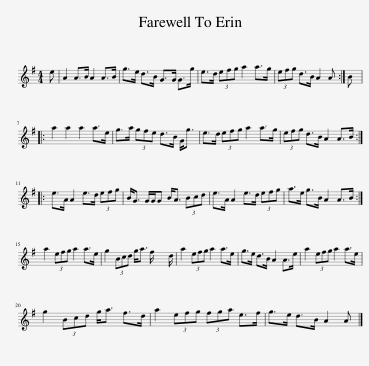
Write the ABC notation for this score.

X:1
L:1/8
M:4/4
I:linebreak $
K:G
V:1 treble
V:1
 e | A2 A>B A2 A>B | g>e d>B G>G G>g | e>d (3efg a2 a>g | (3efg d>B A2 A :| %5
 B |:$ a2 a2 a2 a>e | g>a (3gfe d>B G<g | e>d (3efg a2 a>g | (3efg d>B A2 A>B ::$ %10
 e>A A2 e>d (3efg | B<G G/G/G B<A (3Bcd | e>A A2 e>d (3efg | a>e g>B A2 A>B :|$ a2 (3efg a2 a>e | %15
 g2 (3Bcd g<a f/ x4 d/ | a2 (3efg a2 a>e | g>e d>B A2 A>e | a2 (3efg a2 a>e |$ g2 (3Bcd g<a f>d | %20
 a2 (3efg (3fga e>f | g>e d>B A2 A |] %22
